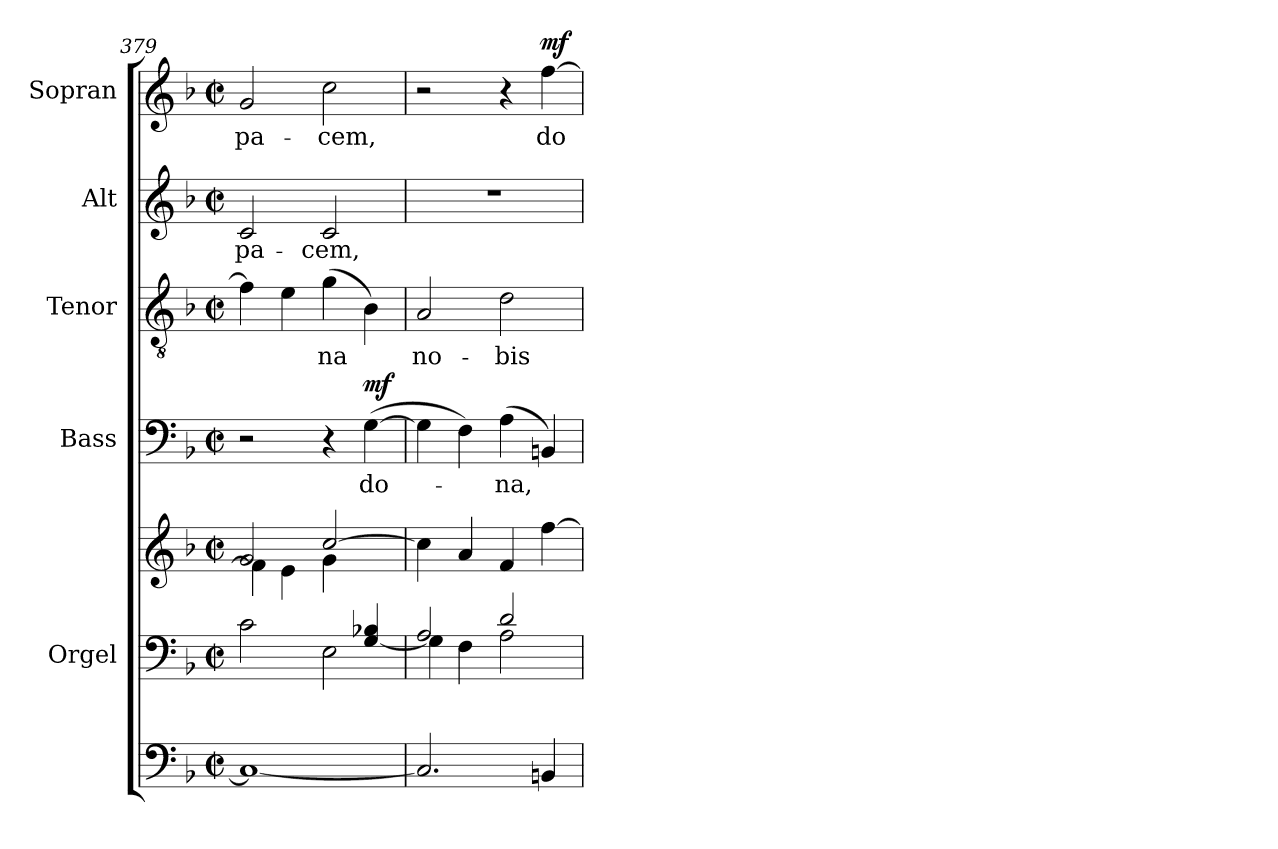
**kern	**kern	**kern	**kern	**text	**dynam	**kern	**text	**kern	**text	**kern	**text	**dynam
*part6	*part5	*part5	*part4	*part4	*part4	*part3	*part3	*part2	*part2	*part1	*part1	*part1
*staff7	*staff6	*staff5	*staff4	*staff4	*staff4	*staff3	*staff3	*staff2	*staff2	*staff1	*staff1	*staff1
*	*I"Orgel	*	*I"Bass	*	*	*I"Tenor	*	*I"Alt	*	*I"Sopran	*	*
*	*I'Org.	*	*I'B	*	*	*I'T	*	*I'A	*	*I'S	*	*
*clefF4	*clefF4	*clefG2	*clefF4	*	*	*clefGv2	*	*clefG2	*	*clefG2	*	*
*ITrd7c12	*	*	*	*	*	*	*	*	*	*	*	*
*k[b-]	*k[b-]	*k[b-]	*k[b-]	*	*	*k[b-]	*	*k[b-]	*	*k[b-]	*	*
*F:	*F:	*F:	*F:	*	*	*F:	*	*F:	*	*F:	*	*
*M2/2	*M2/2	*M2/2	*M2/2	*	*	*M2/2	*	*M2/2	*	*M2/2	*	*
*met(c|)	*met(c|)	*met(c|)	*met(c|)	*	*	*met(c|)	*	*met(c|)	*	*met(c|)	*	*
=379	=379	=379	=379	=379	=379	=379	=379	=379	=379	=379	=379	=379
*	*^	*^	*	*	*	*	*	*	*	*	*	*
!	!	!	!	!	!	!	!	!	!	!	!LO:LY:b	!	!LO:LY:b	!
1CC_	2c\	2.ryy	2g/	4f\]	2r	.	.	4f\]	.	2c/	pa-	2g/	pa-	.
.	.	.	.	4e\	.	.	.	4e\	.	.	.	.	.	.
!	!	!	!	!	!	!	!	!	!LO:LY:b	!	!LO:LY:b	!	!LO:LY:b	!
.	2E\	.	[>2cc/	4g\	4r	.	.	(>4g\	-na	2c/	-cem,	2cc\	-cem,	.
!	!	!	!	!	!	!LO:LY:b	!LO:DY:a	!	!	!	!	!	!	!
.	.	[>4G/ 4B-X/	.	4ryy	(>[4G\	do-	mf	4B-\)	.	.	.	.	.	.
=380	=380	=380	=380	=380	=380	=380	=380	=380	=380	=380	=380	=380	=380	=380
!	!	!	!	!	!	!	!	!	!LO:LY:b	!	!	!	!	!
*	*	*	*v	*v	*	*	*	*	*	*	*	*	*	*
2.CC/]	2A/	4G\]	4cc\]	4G\]	.	.	2A/	no-	1r	.	2r	.	.
.	.	4F\	4a/	4F\)	.	.	.	.	.	.	.	.	.
!	!	!	!	!	!LO:LY:b	!	!	!LO:LY:b	!	!	!	!	!
.	2d/	2A\	4f/	(>4A\	-na,	.	2d\	-bis	.	.	4r	.	.
!	!	!	!	!	!	!	!	!	!	!	!	!LO:LY:b	!LO:DY:a
4BBBn/	.	.	[4ff\	4BBn/)	.	.	.	.	.	.	[4ff\	do-	mf
*	*v	*v	*	*	*	*	*	*	*	*	*	*	*
=	=	=	=	=	=	=	=	=	=	=	=	=
*-	*-	*-	*-	*-	*-	*-	*-	*-	*-	*-	*-	*-
